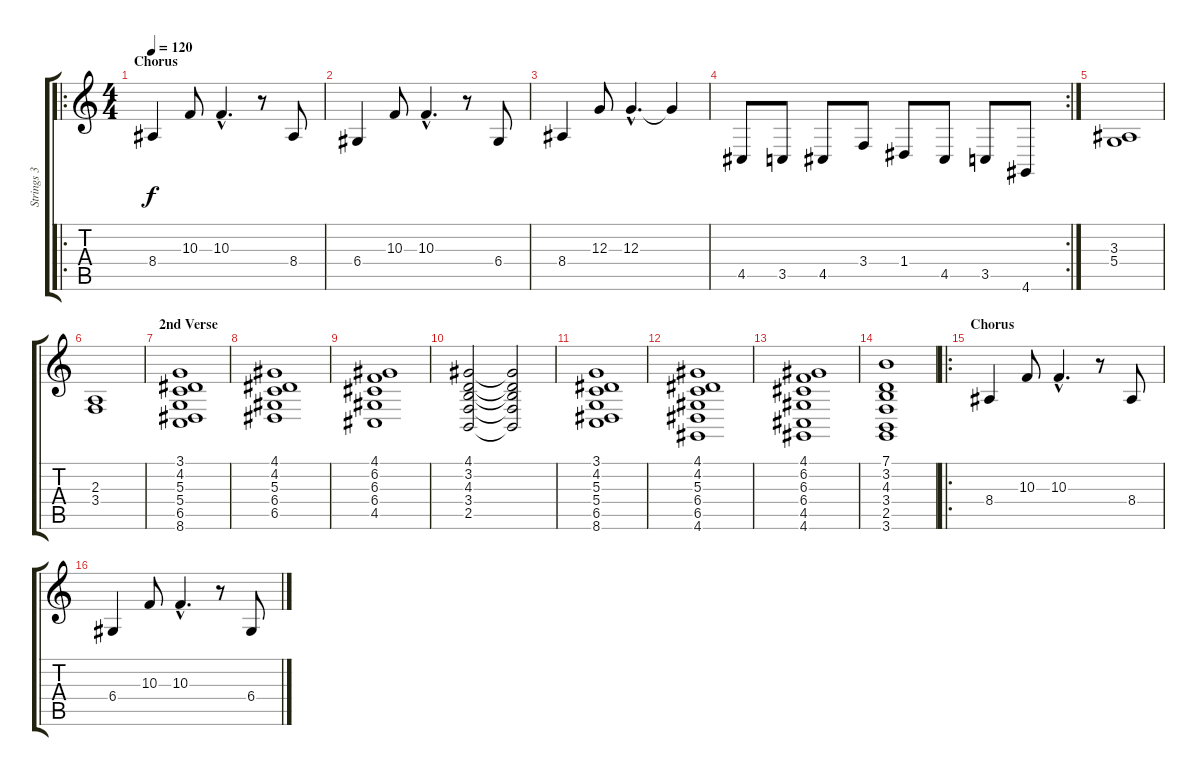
\track ("Strings 3" "Strings 3") {instrument stringensemble1}
\staff {score tabs}
\tuning (E4 B3 G3 D3 A2 E2) {hide}
\ro
\ts (4 4)
\section ("" "Chorus")
\tempo 120
\clef g2
\ks c
8.4.4{dy f} 10.3.8 10.3{hac}.4{d} r.8 8.4.8 |
6.4.4 10.3.8 10.3{hac}.4{d} r.8 6.4.8 |
8.4.4 12.3.8 12.3{hac}.4{d} 12.3{t}.4 |
\rc 2
4.5.8 3.5.8 4.5.8 3.4.8 1.4.8 4.5.8 3.5.8 4.6.8 |
(3.3 5.4).1 |
(2.3 3.4).1 |
\section ("" "2nd Verse")
(3.1 4.2 5.3 5.4 6.5 8.6).1 |
(4.1 4.2 5.3 6.4 6.5).1 |
(4.1 6.2 6.3 6.4 4.5).1 |
(4.1 3.2 4.3 3.4 2.5).2 (4.1{t} 3.2{t} 4.3{t} 3.4{t} 2.5{t}).2 |
(3.1 4.2 5.3 5.4 6.5 8.6).1 |
(4.1 4.2 5.3 6.4 6.5 4.6).1 |
(4.1 6.2 6.3 6.4 4.5 4.6).1 |
(7.1 3.2 4.3 3.4 2.5 3.6).1 |
\ro
\section ("" "Chorus")
8.4.4 10.3.8 10.3{hac}.4{d} r.8 8.4.8 |
6.4.4 10.3.8 10.3{hac}.4{d} r.8 6.4.8
